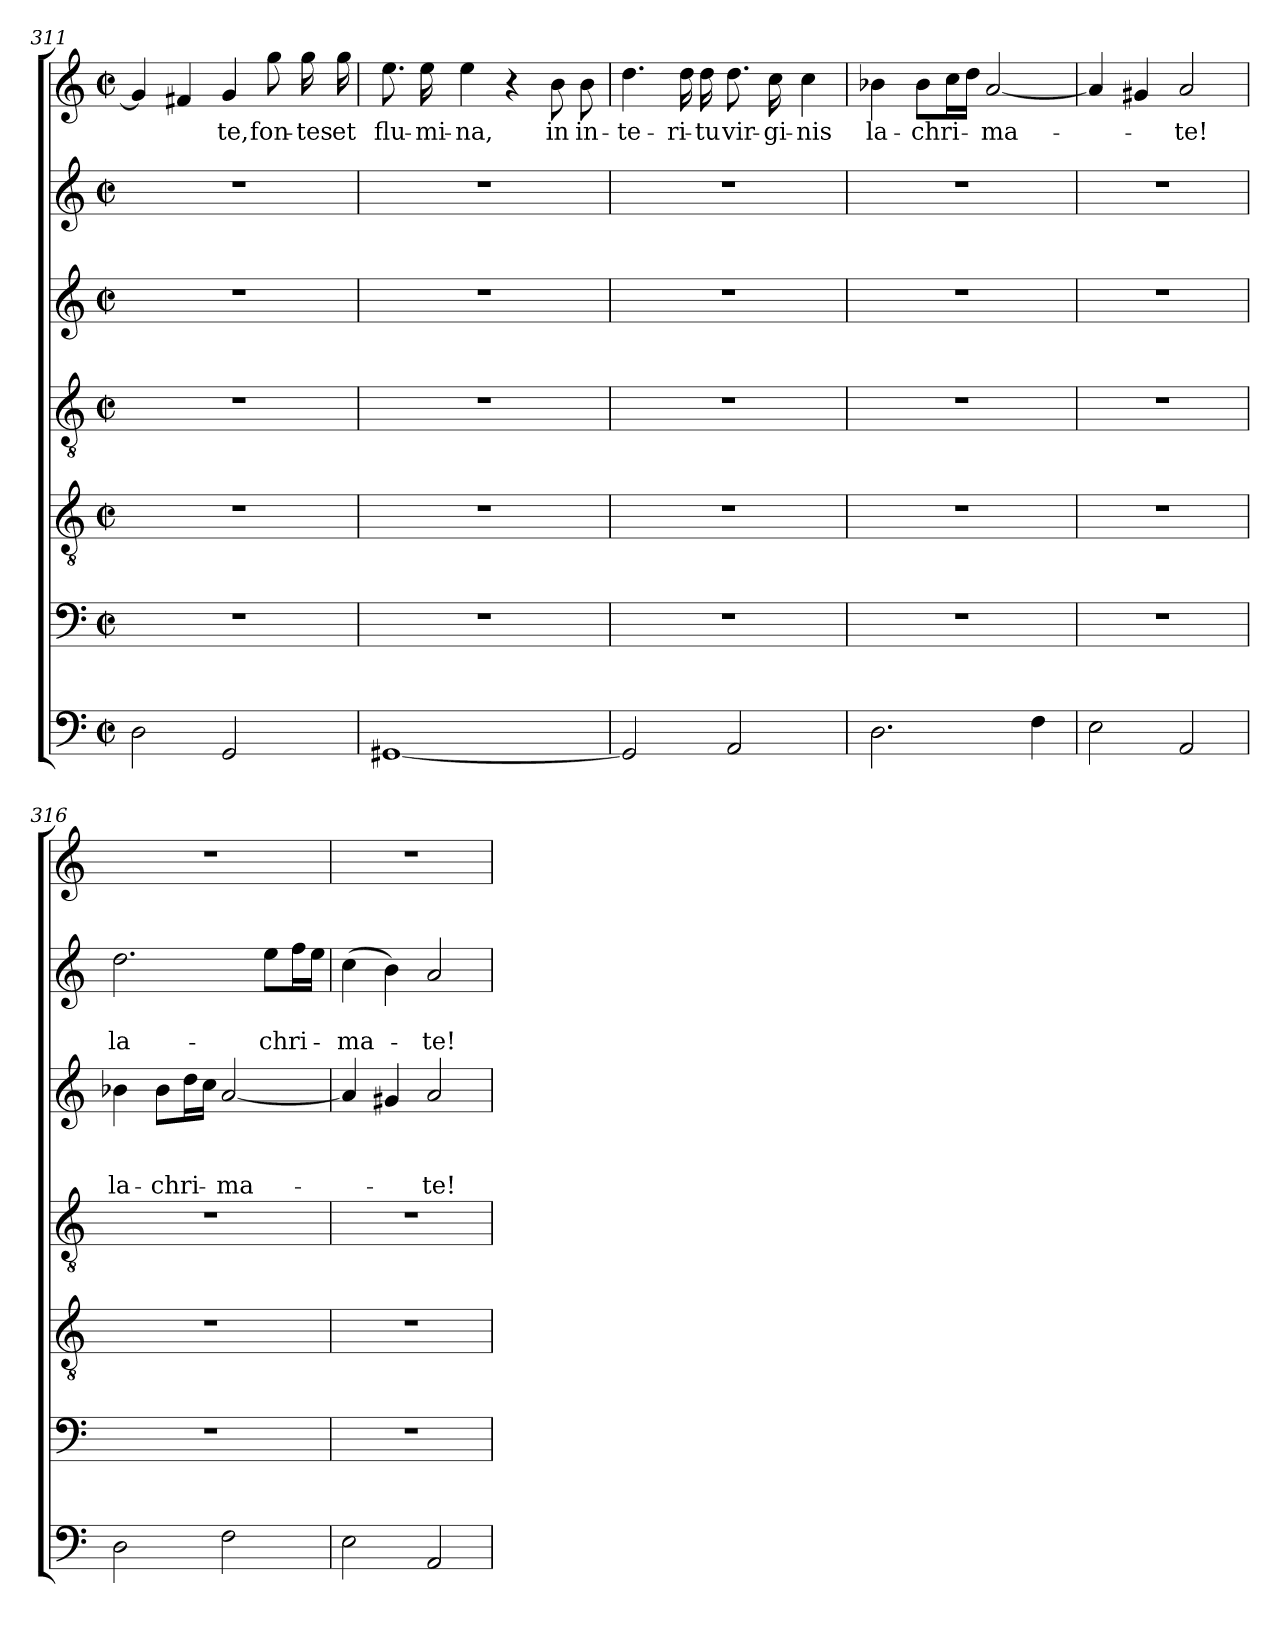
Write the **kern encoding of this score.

**kern	**kern	**kern	**kern	**kern	**text	**text	**text	**kern	**text	**text	**kern	**text
*part7	*part6	*part5	*part4	*part3	*part3	*part3	*part3	*part2	*part2	*part2	*part1	*part1
*staff7	*staff6	*staff5	*staff4	*staff3	*staff3	*staff3	*staff3	*staff2	*staff2	*staff2	*staff1	*staff1
*clefF4	*clefF4	*clefGv2	*clefGv2	*clefG2	*	*	*	*clefG2	*	*	*clefG2	*
*k[]	*k[]	*k[]	*k[]	*k[]	*	*	*	*k[]	*	*	*k[]	*
*C:	*C:	*C:	*C:	*C:	*	*	*	*C:	*	*	*C:	*
*M2/2	*M2/2	*M2/2	*M2/2	*M2/2	*	*	*	*M2/2	*	*	*M2/2	*
*met(c|)	*met(c|)	*met(c|)	*met(c|)	*met(c|)	*	*	*	*met(c|)	*	*	*met(c|)	*
=311	=311	=311	=311	=311	=311	=311	=311	=311	=311	=311	=311	=311
2D\	1r	1r	1r	1r	.	.	.	1r	.	.	4g/]	.
.	.	.	.	.	.	.	.	.	.	.	4f#X/	.
2GG/	.	.	.	.	.	.	.	.	.	.	4g/	-te,
.	.	.	.	.	.	.	.	.	.	.	8gg\	fon-
.	.	.	.	.	.	.	.	.	.	.	16gg\	-tes
.	.	.	.	.	.	.	.	.	.	.	16gg\	et
=312	=312	=312	=312	=312	=312	=312	=312	=312	=312	=312	=312	=312
[1GG#X	1r	1r	1r	1r	.	.	.	1r	.	.	8.ee\	flu-
.	.	.	.	.	.	.	.	.	.	.	16ee\	-mi-
.	.	.	.	.	.	.	.	.	.	.	4ee\	-na,
.	.	.	.	.	.	.	.	.	.	.	4r	.
.	.	.	.	.	.	.	.	.	.	.	8b\	in
.	.	.	.	.	.	.	.	.	.	.	8b\	in-
=313	=313	=313	=313	=313	=313	=313	=313	=313	=313	=313	=313	=313
2GG#/]	1r	1r	1r	1r	.	.	.	1r	.	.	4.dd\	-te-
.	.	.	.	.	.	.	.	.	.	.	16dd\	-ri-
.	.	.	.	.	.	.	.	.	.	.	16dd\	-tu
2AA/	.	.	.	.	.	.	.	.	.	.	8.dd\	vir-
.	.	.	.	.	.	.	.	.	.	.	16cc\	-gi-
.	.	.	.	.	.	.	.	.	.	.	4cc\	-nis
!!LO:LB:g=z
=314	=314	=314	=314	=314	=314	=314	=314	=314	=314	=314	=314	=314
2.D\	1r	1r	1r	1r	.	.	.	1r	.	.	4b-X\	la-
.	.	.	.	.	.	.	.	.	.	.	8b-\L	-chri-
.	.	.	.	.	.	.	.	.	.	.	16cc\L	.
.	.	.	.	.	.	.	.	.	.	.	16dd\JJ	.
.	.	.	.	.	.	.	.	.	.	.	[2a/	-ma-
4F\	.	.	.	.	.	.	.	.	.	.	.	.
=315	=315	=315	=315	=315	=315	=315	=315	=315	=315	=315	=315	=315
2E\	1r	1r	1r	1r	.	.	.	1r	.	.	4a/]	.
.	.	.	.	.	.	.	.	.	.	.	4g#X/	.
2AA/	.	.	.	.	.	.	.	.	.	.	2a/	-te!
=316	=316	=316	=316	=316	=316	=316	=316	=316	=316	=316	=316	=316
2D\	1r	1r	1r	4b-X\	.	.	la-	2.dd\	.	la-	1r	.
.	.	.	.	8b-\L	.	.	-chri-	.	.	.	.	.
.	.	.	.	16dd\L	.	.	.	.	.	.	.	.
.	.	.	.	16cc\JJ	.	.	.	.	.	.	.	.
2F\	.	.	.	[2a/	.	.	-ma-	.	.	.	.	.
.	.	.	.	.	.	.	.	8ee\L	.	-chri-	.	.
.	.	.	.	.	.	.	.	16ff\L	.	.	.	.
.	.	.	.	.	.	.	.	16ee\JJ	.	.	.	.
=317	=317	=317	=317	=317	=317	=317	=317	=317	=317	=317	=317	=317
2E\	1r	1r	1r	4a/]	.	.	.	(4cc\	.	-ma-	1r	.
.	.	.	.	4g#X/	.	.	.	4b\)	.	.	.	.
2AA/	.	.	.	2a/	.	.	-te!	2a/	.	-te!	.	.
=	=	=	=	=	=	=	=	=	=	=	=	=
*-	*-	*-	*-	*-	*-	*-	*-	*-	*-	*-	*-	*-
